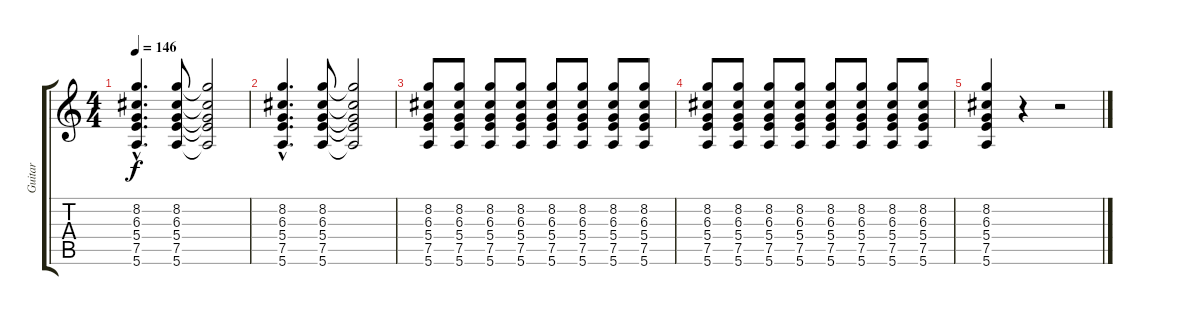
\track ("Guitar" "Guitar") {instrument overdrivenguitar}
\staff {score tabs}
\tuning (E4 B3 G3 D3 A2 E2) {hide}
\ts (4 4)
\tempo 146
\clef g2
\ks c
(8.2{hac} 6.3{hac} 5.4{hac} 7.5{hac} 5.6{hac}).4{d dy f} (8.2 6.3 5.4 7.5 5.6).8 (8.2{t} 6.3{t} 5.4{t} 7.5{t} 5.6{t}).2 |
(8.2{hac} 6.3{hac} 5.4{hac} 7.5{hac} 5.6{hac}).4{d} (8.2 6.3 5.4 7.5 5.6).8 (8.2{t} 6.3{t} 5.4{t} 7.5{t} 5.6{t}).2 |
(8.2 6.3 5.4 7.5 5.6).8 (8.2 6.3 5.4 7.5 5.6).8 (8.2 6.3 5.4 7.5 5.6).8 (8.2 6.3 5.4 7.5 5.6).8 (8.2 6.3 5.4 7.5 5.6).8 (8.2 6.3 5.4 7.5 5.6).8 (8.2 6.3 5.4 7.5 5.6).8 (8.2 6.3 5.4 7.5 5.6).8 |
(8.2 6.3 5.4 7.5 5.6).8 (8.2 6.3 5.4 7.5 5.6).8 (8.2 6.3 5.4 7.5 5.6).8 (8.2 6.3 5.4 7.5 5.6).8 (8.2 6.3 5.4 7.5 5.6).8 (8.2 6.3 5.4 7.5 5.6).8 (8.2 6.3 5.4 7.5 5.6).8 (8.2 6.3 5.4 7.5 5.6).8 |
(8.2 6.3 5.4 7.5 5.6).4 r.4 r.2
